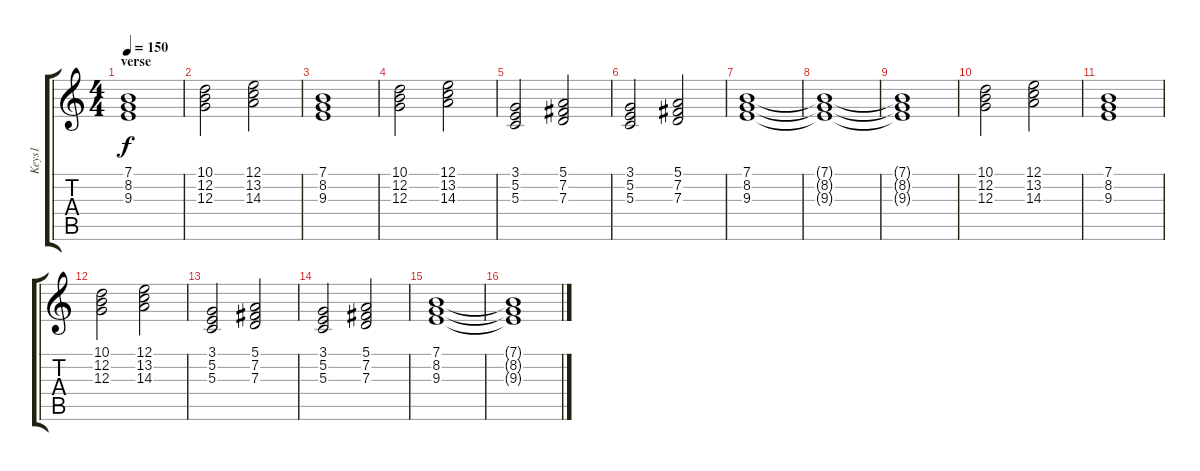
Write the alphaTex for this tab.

\track ("Keys1" "Keys1") {instrument synthstrings1}
\staff {score tabs}
\tuning (E4 B3 G3 D3 A2 E2) {hide}
\ts (4 4)
\section ("" "verse")
\tempo 150
\clef g2
\ks c
(7.1{t} 8.2{t} 9.3{t}).1{dy f} |
(10.1 12.2 12.3).2 (12.1 13.2 14.3).2 |
(7.1 8.2 9.3).1 |
(10.1 12.2 12.3).2 (12.1 13.2 14.3).2 |
(3.1 5.2 5.3).2 (5.1 7.2 7.3).2 |
(3.1 5.2 5.3).2 (5.1 7.2 7.3).2 |
(7.1 8.2 9.3).1 |
(7.1{t} 8.2{t} 9.3{t}).1 |
(7.1{t} 8.2{t} 9.3{t}).1 |
(10.1 12.2 12.3).2 (12.1 13.2 14.3).2 |
(7.1 8.2 9.3).1 |
(10.1 12.2 12.3).2 (12.1 13.2 14.3).2 |
(3.1 5.2 5.3).2 (5.1 7.2 7.3).2 |
(3.1 5.2 5.3).2 (5.1 7.2 7.3).2 |
(7.1 8.2 9.3).1 |
(7.1{t} 8.2{t} 9.3{t}).1
